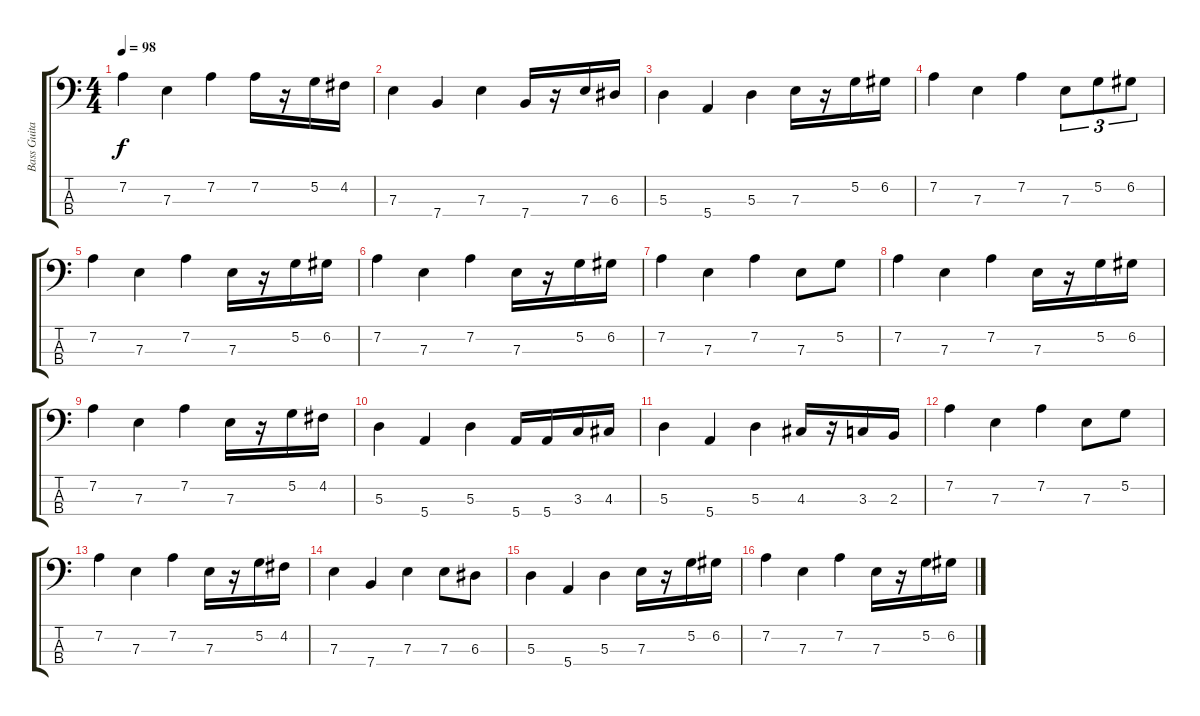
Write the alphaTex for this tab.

\track ("Bass Guitar" "Bass Guita") {instrument electricbassfinger}
\staff {score tabs}
\tuning (G2 D2 A1 E1) {hide}
\ts (4 4)
\tempo 98
\clef f4
\ks c
7.2.4{dy f} 7.3.4 7.2.4 7.2.16 r.16 5.2.16 4.2.16 |
7.3.4 7.4.4 7.3.4 7.4.16 r.16 7.3.16 6.3.16 |
5.3.4 5.4.4 5.3.4 7.3.16 r.16 5.2.16 6.2.16 |
7.2.4 7.3.4 7.2.4 7.3.8{tu (3 2)} 5.2.8{tu (3 2)} 6.2.8{tu (3 2)} |
7.2.4 7.3.4 7.2.4 7.3.16 r.16 5.2.16 6.2.16 |
7.2.4 7.3.4 7.2.4 7.3.16 r.16 5.2.16 6.2.16 |
7.2.4 7.3.4 7.2.4 7.3.8 5.2.8 |
7.2.4 7.3.4 7.2.4 7.3.16 r.16 5.2.16 6.2.16 |
7.2.4 7.3.4 7.2.4 7.3.16 r.16 5.2.16 4.2.16 |
5.3.4 5.4.4 5.3.4 5.4.16 5.4.16 3.3.16 4.3.16 |
5.3.4 5.4.4 5.3.4 4.3.16 r.16 3.3.16 2.3.16 |
7.2.4 7.3.4 7.2.4 7.3.8 5.2.8 |
7.2.4 7.3.4 7.2.4 7.3.16 r.16 5.2.16 4.2.16 |
7.3.4 7.4.4 7.3.4 7.3.8 6.3.8 |
5.3.4 5.4.4 5.3.4 7.3.16 r.16 5.2.16 6.2.16 |
7.2.4 7.3.4 7.2.4 7.3.16 r.16 5.2.16 6.2.16
